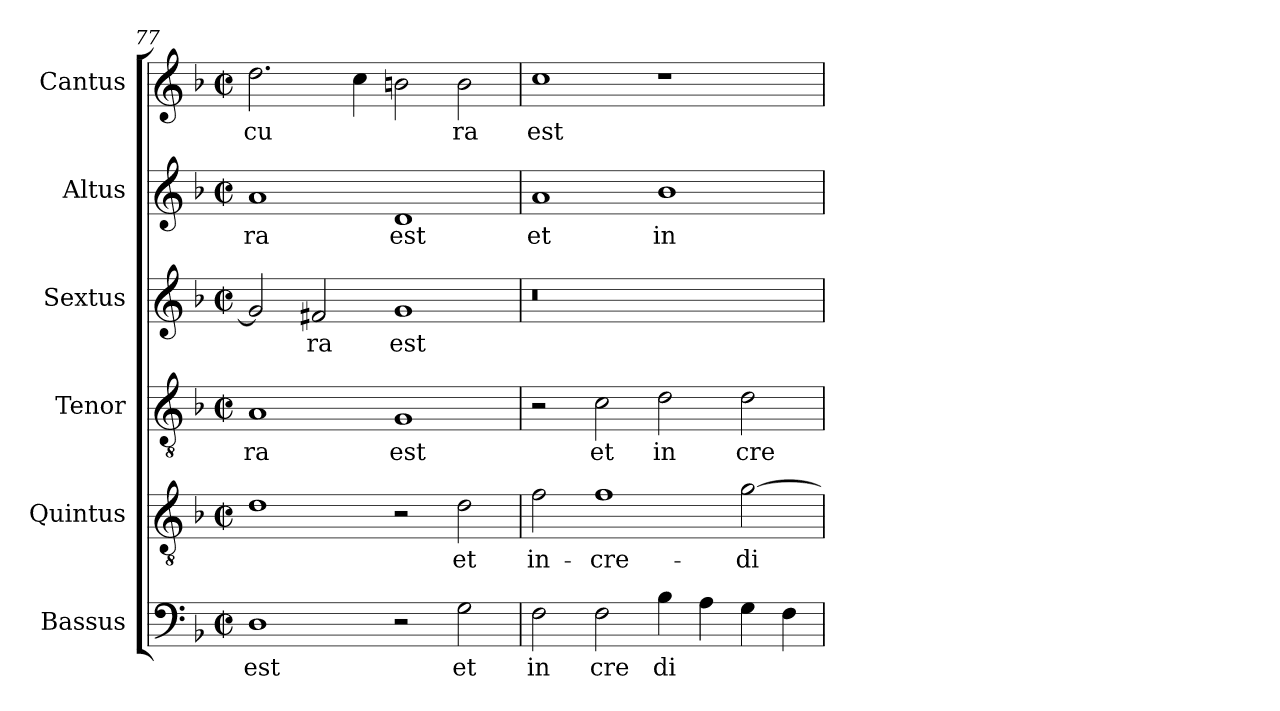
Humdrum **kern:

**kern	**text	**kern	**text	**kern	**text	**kern	**text	**kern	**text	**kern	**text
*part6	*part6	*part5	*part5	*part4	*part4	*part3	*part3	*part2	*part2	*part1	*part1
*staff6	*staff6	*staff5	*staff5	*staff4	*staff4	*staff3	*staff3	*staff2	*staff2	*staff1	*staff1
*I"Bassus	*	*I"Quintus	*	*I"Tenor	*	*I"Sextus	*	*I"Altus	*	*I"Cantus	*
*clefF4	*	*clefGv2	*	*clefGv2	*	*clefG2	*	*clefG2	*	*clefG2	*
*k[b-]	*	*k[b-]	*	*k[b-]	*	*k[b-]	*	*k[b-]	*	*k[b-]	*
*F:	*	*F:	*	*F:	*	*F:	*	*F:	*	*F:	*
*M2/2	*	*M2/2	*	*M2/2	*	*M2/2	*	*M2/2	*	*M2/2	*
*met(c|)	*	*met(c|)	*	*met(c|)	*	*met(c|)	*	*met(c|)	*	*met(c|)	*
=77	=77	=77	=77	=77	=77	=77	=77	=77	=77	=77	=77
!	!LO:LY:b:cj	!	!	!	!LO:LY:b:cj	!	!	!	!LO:LY:b:cj	!	!LO:LY:b:cj
1D	est	1d	.	1A	ra	2g/]	.	1a	ra	2.dd\	cu
!	!	!	!	!	!	!	!LO:LY:b:cj	!	!	!	!
.	.	.	.	.	.	2f#/	ra	.	.	.	.
.	.	.	.	.	.	.	.	.	.	4cc\	.
!	!	!	!	!	!LO:LY:b:cj	!	!LO:LY:b:cj	!	!LO:LY:b:cj	!	!
2r	.	2r	.	1G	est	1g	est	1d	est	2bn\	.
!	!LO:LY:b:cj	!	!LO:LY:b:cj	!	!	!	!	!	!	!	!LO:LY:b:cj
2G\	et	2d\	et	.	.	.	.	.	.	2b\	ra
=78	=78	=78	=78	=78	=78	=78	=78	=78	=78	=78	=78
!	!LO:LY:b:cj	!	!LO:LY:b:cj	!	!	!	!	!	!LO:LY:b:cj	!	!LO:LY:b:cj
2F\	in	2f\	in-	2r	.	0r	.	1a	et	1cc	est
!	!LO:LY:b:cj	!	!LO:LY:b:cj	!	!LO:LY:b:cj	!	!	!	!	!	!
2F\	cre	1f	-cre-	2c\	et	.	.	.	.	.	.
!	!LO:LY:b:cj	!	!	!	!LO:LY:b:cj	!	!	!	!LO:LY:b:cj	!	!
4B-\	di	.	.	2d\	in	.	.	1b-	in	1r	.
4A\	.	.	.	.	.	.	.	.	.	.	.
!	!	!	!LO:LY:b:cj	!	!LO:LY:b:cj	!	!	!	!	!	!
4G\	.	[>2g\	-di-	2d\	cre	.	.	.	.	.	.
4F\	.	.	.	.	.	.	.	.	.	.	.
=	=	=	=	=	=	=	=	=	=	=	=
*-	*-	*-	*-	*-	*-	*-	*-	*-	*-	*-	*-
